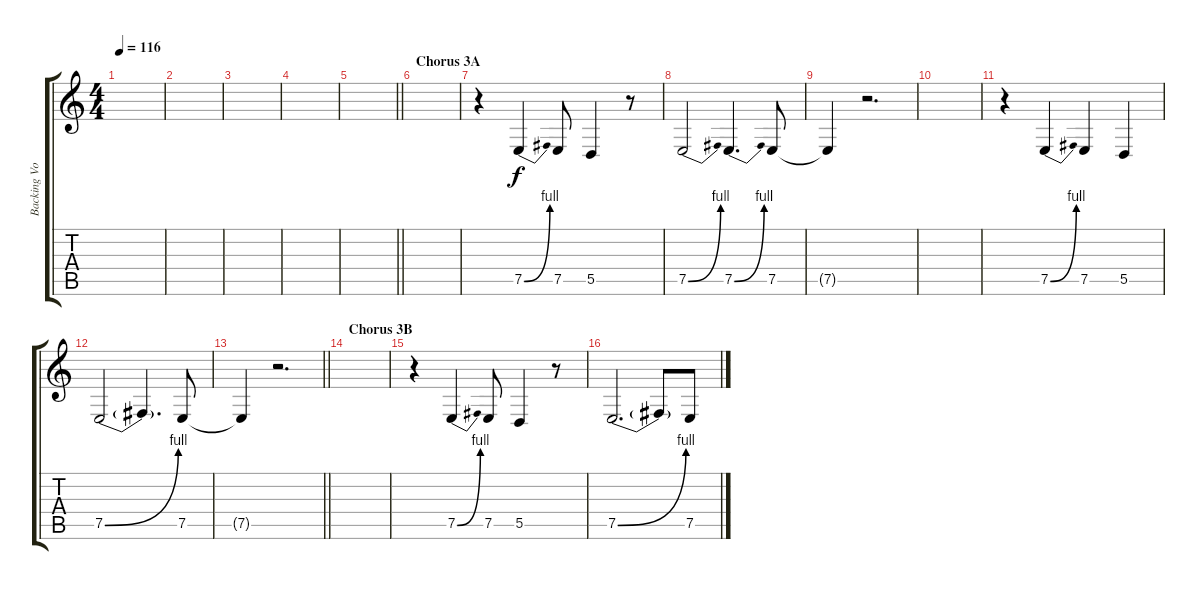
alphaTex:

\track ("Backing Vocals" "Backing Vo") {instrument lead6voice}
\staff {score tabs}
\tuning (E4 B3 G3 D3 A2 E2) {hide}
\ts (4 4)
\tempo 116
\clef g2
\ks c
|
|
|
|
\barLineRight lightlight
|
\section ("" "Chorus 3A")
|
r.4 7.5{be (bend 0 0 60 4)}.4 7.5.8 5.5.4 r.8 |
7.5{be (bend 0 0 60 4)}.2 7.5{be (bend 0 0 60 4)}.4{d} 7.5.8 |
7.5{t}.4 r.2{d} |
|
r.4 7.5{be (bend 0 0 60 4)}.4 7.5.4 5.5.4 |
7.5{be (bend 0 0 60 4)}.2 7.5{t}.4{d} 7.5.8 |
\barLineRight lightlight
7.5{t}.4 r.2{d} |
\section ("" "Chorus 3B")
|
r.4 7.5{be (bend 0 0 60 4)}.4 7.5.8 5.5.4 r.8 |
7.5{be (bend 0 0 60 4)}.2{d} 7.5{t}.8 7.5.8
